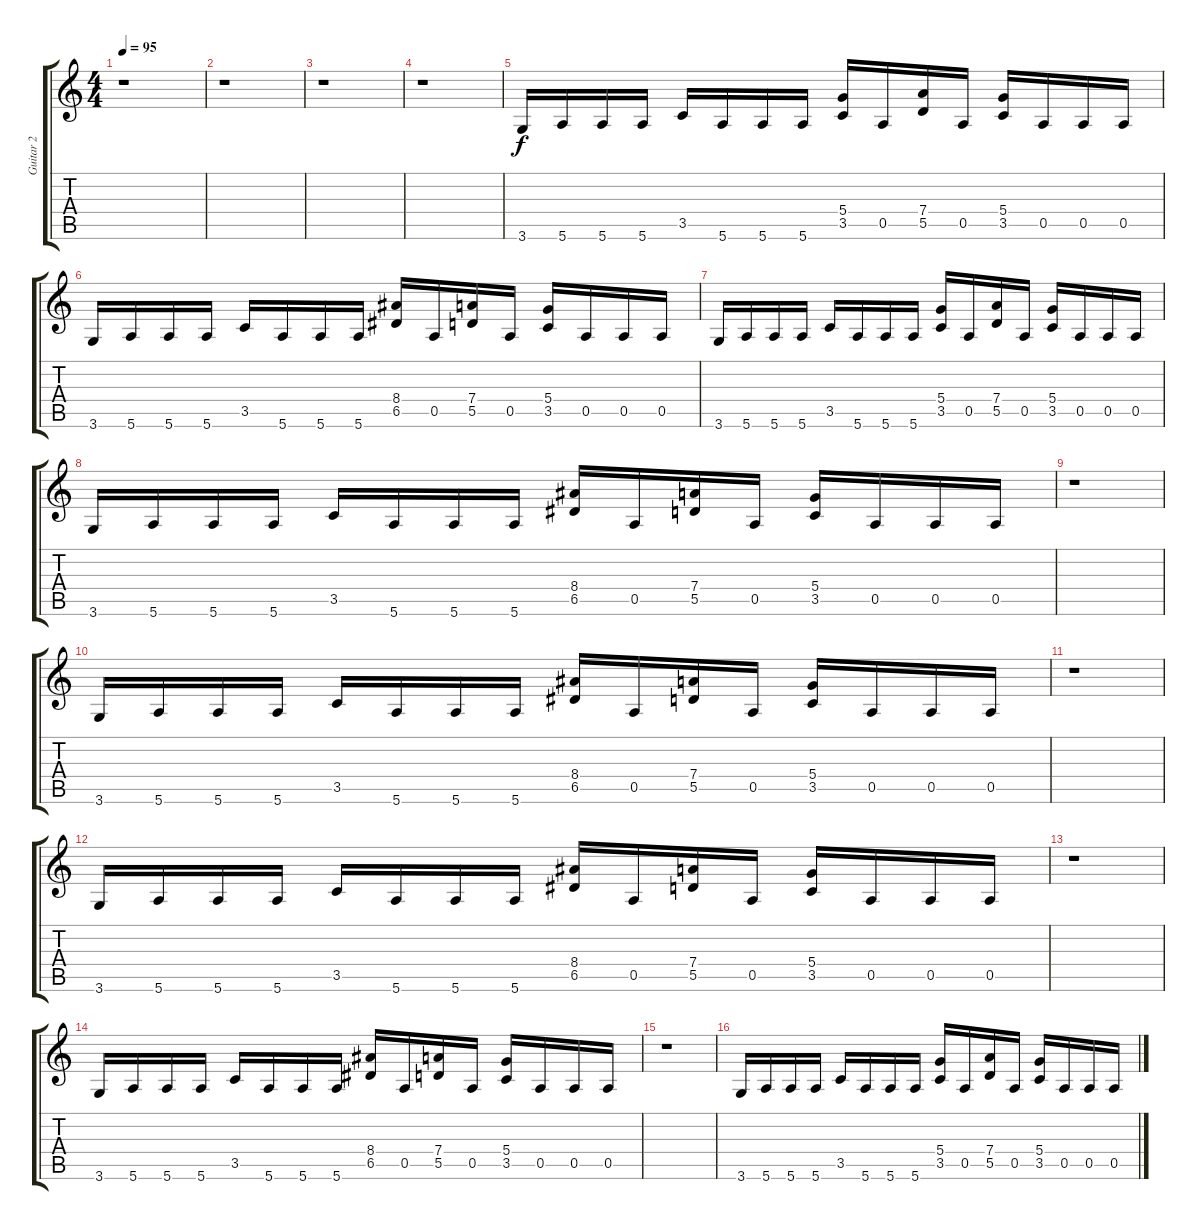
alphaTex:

\track ("Guitar 2" "Guitar 2") {instrument distortionguitar}
\staff {score tabs}
\tuning (E4 B3 G3 D3 A2 E2) {hide}
\ts (4 4)
\tempo 95
\clef g2
\ks c
r.1{dy f instrument distortionguitar} |
r.1 |
r.1 |
r.1 |
3.6.16 5.6.16 5.6.16 5.6.16 3.5.16 5.6.16 5.6.16 5.6.16 (5.4 3.5).16 0.5.16 (7.4 5.5).16 0.5.16 (5.4 3.5).16 0.5.16 0.5.16 0.5.16 |
3.6.16 5.6.16 5.6.16 5.6.16 3.5.16 5.6.16 5.6.16 5.6.16 (8.4 6.5).16 0.5.16 (7.4 5.5).16 0.5.16 (5.4 3.5).16 0.5.16 0.5.16 0.5.16 |
3.6.16 5.6.16 5.6.16 5.6.16 3.5.16 5.6.16 5.6.16 5.6.16 (5.4 3.5).16 0.5.16 (7.4 5.5).16 0.5.16 (5.4 3.5).16 0.5.16 0.5.16 0.5.16 |
3.6.16 5.6.16 5.6.16 5.6.16 3.5.16 5.6.16 5.6.16 5.6.16 (8.4 6.5).16 0.5.16 (7.4 5.5).16 0.5.16 (5.4 3.5).16 0.5.16 0.5.16 0.5.16 |
r.1 |
3.6.16 5.6.16 5.6.16 5.6.16 3.5.16 5.6.16 5.6.16 5.6.16 (8.4 6.5).16 0.5.16 (7.4 5.5).16 0.5.16 (5.4 3.5).16 0.5.16 0.5.16 0.5.16 |
r.1 |
3.6.16 5.6.16 5.6.16 5.6.16 3.5.16 5.6.16 5.6.16 5.6.16 (8.4 6.5).16 0.5.16 (7.4 5.5).16 0.5.16 (5.4 3.5).16 0.5.16 0.5.16 0.5.16 |
r.1 |
3.6.16 5.6.16 5.6.16 5.6.16 3.5.16 5.6.16 5.6.16 5.6.16 (8.4 6.5).16 0.5.16 (7.4 5.5).16 0.5.16 (5.4 3.5).16 0.5.16 0.5.16 0.5.16 |
r.1 |
3.6.16 5.6.16 5.6.16 5.6.16 3.5.16 5.6.16 5.6.16 5.6.16 (5.4 3.5).16 0.5.16 (7.4 5.5).16 0.5.16 (5.4 3.5).16 0.5.16 0.5.16 0.5.16
